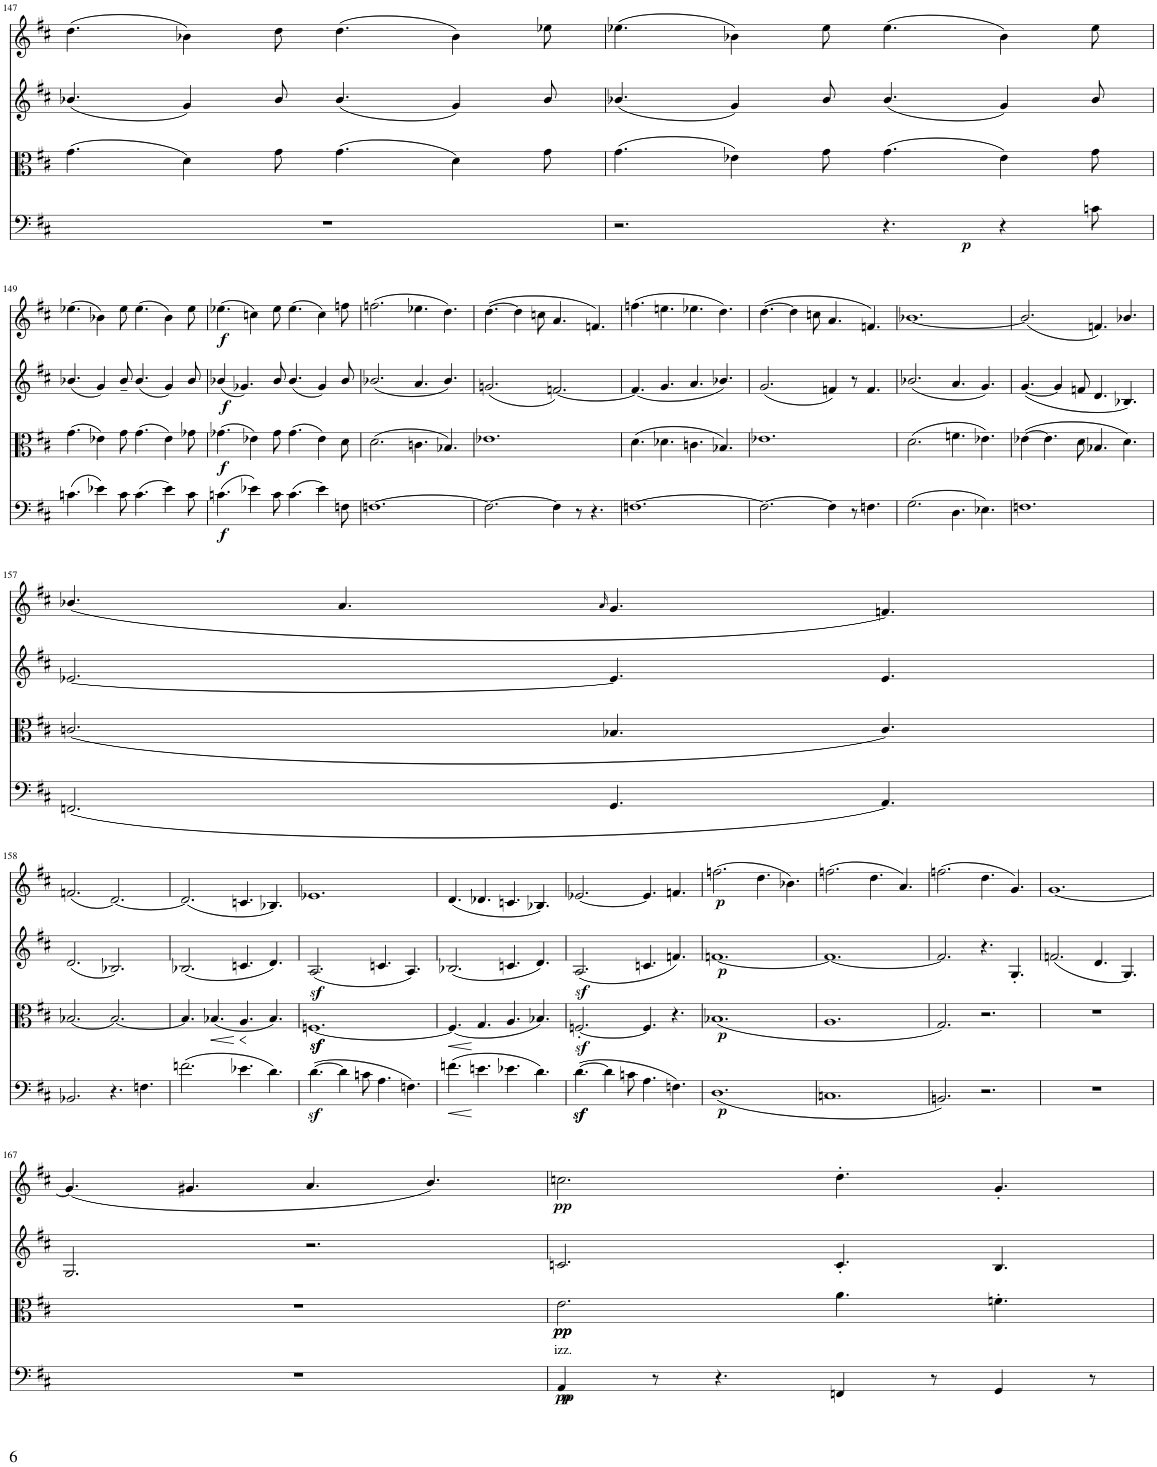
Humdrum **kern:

**kern	**dynam	**kern	**text	**dynam	**kern	**dynam	**kern	**dynam
*part4	*part4	*part3	*part3	*part3	*part2	*part2	*part1	*part1
*staff4	*staff4	*staff3	*staff3	*staff3	*staff2	*staff2	*staff1	*staff1
*I"Piano	*	*I"Piano	*	*	*I"Piano	*	*I"Piano	*
*I'Pno	*	*I'Pno	*	*	*I'Pno	*	*I'Pno	*
!!LO:PB:g=z
*clefF4	*	*clefC3	*	*	*clefG2	*	*clefG2	*
*k[f#c#]	*	*k[f#c#]	*	*	*k[f#c#]	*	*k[f#c#]	*
*M12/8	*	*M12/8	*	*	*M12/8	*	*M12/8	*
=147	=147	=147	=147	=147	=147	=147	=147	=147
1.r	.	(4.g\	.	.	(4.b-X/	.	(4.dd\	.
.	.	4d\)	.	.	4g/)	.	4b-X\)	.
.	.	8g\	.	.	8b-/	.	8dd\	.
.	.	(4.g\	.	.	(4.b-/	.	(4.dd\	.
.	.	4d\)	.	.	4g/)	.	4b-\)	.
.	.	8g\	.	.	8b-/	.	8ee-X\	.
=148	=148	=148	=148	=148	=148	=148	=148	=148
*^	*	*	*	*	*	*	*	*
2.r	1ryy	.	(4.g\	.	.	(4.b-X/	.	(4.ee-X\	.
.	.	.	4e-X\)	.	.	4g/)	.	4b-X\)	.
.	.	.	8g\	.	.	8b-/	.	8ee-\	.
4.r	.	.	(4.g\	.	.	(4.b-/	.	(4.ee-\	.
!	!	!LO:DY:b	!	!	!	!	!	!	!
.	2ryy	p	.	.	.	.	.	.	.
4r	.	.	4e-\)	.	.	4g/)	.	4b-\)	.
8cn\	.	.	8g\	.	.	8b-/	.	8ee-\	.
*v	*v	*	*	*	*	*	*	*	*
!!LO:LB:g=z
=149	=149	=149	=149	=149	=149	=149	=149	=149
(4.cn\	.	(4.g\	.	.	(4.b-X/	.	(4.ee-X\	.
4e-X\)	.	4e-X\)	.	.	4g/)	.	4b-X\)	.
8c\	.	8g\	.	.	8b-~/	.	8ee-\	.
(4.c\	.	(4.g\	.	.	(4.b-/	.	(4.ee-\	.
4e-\)	.	4e-\)	.	.	4g/)	.	4b-\)	.
8c\	.	8g-X\	.	.	8b-/	.	8ee-\	.
=150	=150	=150	=150	=150	=150	=150	=150	=150
!	!LO:DY:b	!	!	!LO:DY:b	!	!LO:DY:b	!	!LO:DY:b
(4.cn\	f	(4.g-X\	.	f	(4b-X/	f	(4.ee-X\	f
.	.	.	.	.	4.g-X/)	.	.	.
4e-X\)	.	4e-X\)	.	.	.	.	4ccn\)	.
8c\	.	8g-\	.	.	8b-/	.	8ee-\	.
(4.c\	.	(4.g-\	.	.	(4.b-/	.	(4.ee-\	.
4e-\)	.	4e-\)	.	.	4g-/)	.	4cc\)	.
8Fn\	.	8d\	.	.	8b-/	.	8ffn\	.
=151	=151	=151	=151	=151	=151	=151	=151	=151
[1.Fn	.	(2.d\	.	.	(2.b-X/	.	(2.ffn\	.
.	.	4.cn\	.	.	4.a/	.	4.ee-X\	.
.	.	4.B-X/)	.	.	4.b-/)	.	4.dd\)	.
=152	=152	=152	=152	=152	=152	=152	=152	=152
2.F\_	.	1.e-X	.	.	(2.gn/	.	([4.dd\	.
.	.	.	.	.	.	.	4dd\]	.
.	.	.	.	.	.	.	8ccn\	.
4F\]	.	.	.	.	[2.fn/)	.	4.a/	.
8r	.	.	.	.	.	.	.	.
4.r	.	.	.	.	.	.	4.fn/)	.
=153	=153	=153	=153	=153	=153	=153	=153	=153
[1.Fn	.	(4.d\	.	.	(4.f/]	.	(4.ffn\	.
.	.	4.d-X\	.	.	4.g/	.	4.een\	.
.	.	4.cn\	.	.	4.a/	.	4.ee-X\	.
.	.	4.B-X/)	.	.	4.b-X/)	.	4.dd\)	.
=154	=154	=154	=154	=154	=154	=154	=154	=154
2.F\_	.	1.e-X	.	.	(2.g/	.	([4.dd\	.
.	.	.	.	.	.	.	4dd\]	.
.	.	.	.	.	.	.	8ccn\	.
4F\]	.	.	.	.	4fn/)	.	4.a/	.
8r	.	.	.	.	8r	.	.	.
4.Fn\	.	.	.	.	4.f/	.	4.fn/)	.
=155	=155	=155	=155	=155	=155	=155	=155	=155
(2.G\	.	(2.d\	.	.	(2.b-X/	.	[1.b-X	.
4.D\	.	4.fn\	.	.	4.a/	.	.	.
4.E-X\)	.	4.e-X\)	.	.	4.g/)	.	.	.
=156	=156	=156	=156	=156	=156	=156	=156	=156
1.Fn	.	([4e-X\	.	.	([4.g/	.	(2.b-/]	.
.	.	4.e-\]	.	.	.	.	.	.
.	.	.	.	.	4g/]	.	.	.
.	.	8d\	.	.	8fn/	.	.	.
.	.	4.B-X/	.	.	4.d/	.	4.fn/)	.
.	.	4.d\)	.	.	4.B-X/)	.	4.b-X/	.
!!LO:LB:g=z
=157	=157	=157	=157	=157	=157	=157	=157	=157
(2.FFn/	.	(2.cn/	.	.	[2.e-X/	.	(4.b-X/	.
.	.	.	.	.	.	.	4.a/	.
.	.	.	.	.	.	.	16qa/	.
4.GG/	.	4.B-X/	.	.	4.e-/]	.	4.g/	.
4.AA/)	.	4.c/)	.	.	4.e-/	.	4.fn/)	.
!!LO:LB:g=z
=158	=158	=158	=158	=158	=158	=158	=158	=158
2.BB-X/	.	[2.B-X/	.	.	(2.d/	.	(2.fn/	.
4.r	.	2.B-/_	.	.	2.B-X/)	.	[2.d/)	.
4.Fn\	.	.	.	.	.	.	.	.
=159	=159	=159	=159	=159	=159	=159	=159	=159
(2.fn\	.	4.B-/]	.	.	(2.B-X/	.	(2.d/]	.
!	!	!	!	!LO:HP:b	!	!	!	!
.	.	(4.B-X/	.	<	.	.	.	.
!	!	!	!	!LO:HP:n=1:b	!	!	!	!
4.e-X\	.	4.A/	.	[ <	4.cn/	.	4.cn/	.
4.d\)	.	4.B-/)	.	.	4.d/)	.	4.B-X/)	.
=160	=160	=160	=160	=160	=160	=160	=160	=160
([4.dz<\	.	[1.Fnz<	.	.	(2.Az</	.	1.e-X	.
4d\]	.	.	.	.	.	.	.	.
8cn\	.	.	.	.	.	.	.	.
4.A\	.	.	.	.	4.cn/	.	.	.
4.Fn\)	.	.	.	.	4.A/)	.	.	.
=161	=161	=161	=161	=161	=161	=161	=161	=161
(4.fn\	.	(4.F/]	.	.	(2.B-X/	.	(4.d/	.
4.en\	.	4.G/	.	[	.	.	4.d-X/	.
4.e-X\	.	4.A/	.	.	4.cn/	.	4.cn/	.
4.d\)	.	4.B-X/)	.	.	4.d/)	.	4.B-X/)	.
=162	=162	=162	=162	=162	=162	=162	=162	=162
([4.dz<\	.	[2.Fnz<'/	.	.	(2.Az</	.	[2.e-X/	.
4d\]	.	.	.	.	.	.	.	.
8cn\	.	.	.	.	.	.	.	.
4.A\	.	4.F/]	.	.	4.cn/	.	4.e-/]	.
4.Fn\)	.	4.r	.	.	4.fn/)	.	4.fn/	.
=163	=163	=163	=163	=163	=163	=163	=163	=163
!	!LO:DY:b	!	!	!LO:DY:b	!	!LO:DY:b	!	!LO:DY:b
(1.D	p	(1.B-X	.	p	[1.fn	p	(2.ffn\	p
.	.	.	.	.	.	.	4.dd\	.
.	.	.	.	.	.	.	4.b-X\)	.
=164	=164	=164	=164	=164	=164	=164	=164	=164
1.Cn	.	1.A	.	.	1.f_	.	(2.ffn\	.
.	.	.	.	.	.	.	4.dd\	.
.	.	.	.	.	.	.	4.a/)	.
=165	=165	=165	=165	=165	=165	=165	=165	=165
2.BBn/)	.	2.G/)	.	.	2.f/]	.	(2.ffn\	.
2.r	.	2.r	.	.	4.r	.	4.dd\	.
.	.	.	.	.	4.G'/	.	4.g/)	.
=166	=166	=166	=166	=166	=166	=166	=166	=166
1.r	.	1.r	.	.	(2.fn/	.	[1.g	.
.	.	.	.	.	4.d/	.	.	.
.	.	.	.	.	4.G/)	.	.	.
!!LO:LB:g=z
=167	=167	=167	=167	=167	=167	=167	=167	=167
1.r	.	1.r	.	.	2.G/	.	(4.g/]	.
.	.	.	.	.	.	.	4.g#X/	.
.	.	.	.	.	2.r	.	4.a/	.
.	.	.	.	.	.	.	4.b/)	.
=168	=168	=168	=168	=168	=168	=168	=168	=168
!	!LO:DY:b	!	!LO:LY:b	!	!	!	!	!
!	!LO:DY:n=1:b	!	!	!LO:DY:b	!	!	!	!
!	!	!	!	!LO:DY:n=1:b	!	!	!	!LO:DY:b
4AA/	pp p	2.e\	izz.	pp pp	2.cn/	.	2.ccn\	pp
8r	.	.	.	.	.	.	.	.
4.r	.	.	.	.	.	.	.	.
4FFn/	.	4.a\	.	.	4.c'/	.	4.dd'\	.
8r	.	.	.	.	.	.	.	.
4GG/	.	4.fn'\	.	.	4.B/	.	4.g'/	.
8r	.	.	.	.	.	.	.	.
=	=	=	=	=	=	=	=	=
*-	*-	*-	*-	*-	*-	*-	*-	*-
